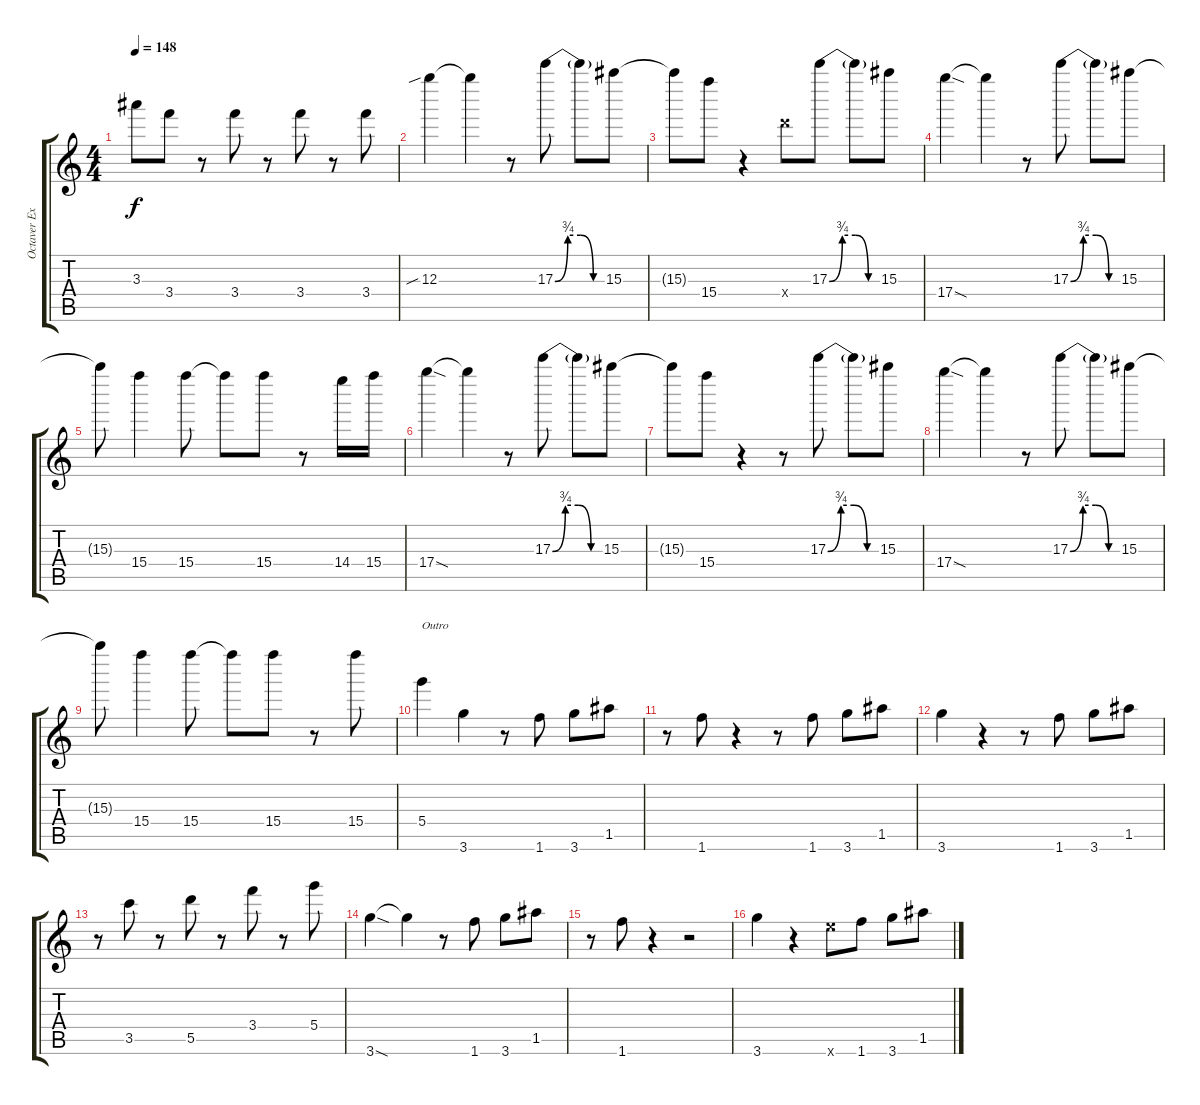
\track ("Octaver Extra high" "Octaver Ex") {instrument distortionguitar}
\staff {score tabs}
\tuning (E6 B5 G5 D5 A4 E4) {hide}
\ts (4 4)
\tempo 148
\clef g2
\ks c
3.3{t}.8{dy f} 3.4.8 r.8 3.4.8 r.8 3.4.8 r.8 3.4.8 |
12.3{sib}.4 12.3{t}.4 r.8 17.3{be (custom 0 0 15 3 30 3 45 0 60 0)}.8 17.3{t}.8 15.3.8 |
15.3{t}.8 15.4.8 r.4 0.4{x}.8 17.3{be (custom 0 0 15 3 30 3 45 0 60 0)}.8 17.3{t}.8 15.3.8 |
17.4{sod}.4 17.4{t}.4 r.8 17.3{be (custom 0 0 15 3 30 3 45 0 60 0)}.8 17.3{t}.8 15.3.8 |
15.3{t}.8 15.4.4 15.4.8 15.4{t}.8 15.4.8 r.8 14.4.16 15.4.16 |
17.4{sod}.4 17.4{t}.4 r.8 17.3{be (custom 0 0 15 3 30 3 45 0 60 0)}.8 17.3{t}.8 15.3.8 |
15.3{t}.8 15.4.8 r.4 r.8 17.3{be (custom 0 0 15 3 30 3 45 0 60 0)}.8 17.3{t}.8 15.3.8 |
17.4{sod}.4 17.4{t}.4 r.8 17.3{be (custom 0 0 15 3 30 3 45 0 60 0)}.8 17.3{t}.8 15.3.8 |
15.3{t}.8 15.4.4 15.4.8 15.4{t}.8 15.4.8 r.8 15.4.8 |
5.4.4{txt "Outro"} 3.6.4 r.8 1.6.8 3.6.8 1.5.8 |
r.8 1.6.8 r.4 r.8 1.6.8 3.6.8 1.5.8 |
3.6.4 r.4 r.8 1.6.8 3.6.8 1.5.8 |
r.8 3.5.8 r.8 5.5.8 r.8 3.4.8 r.8 5.4.8 |
3.6{sod}.4 3.6{t}.4 r.8 1.6.8 3.6.8 1.5.8 |
r.8 1.6.8 r.4 r.2 |
3.6.4 r.4 0.6{x}.8 1.6.8 3.6.8 1.5.8
